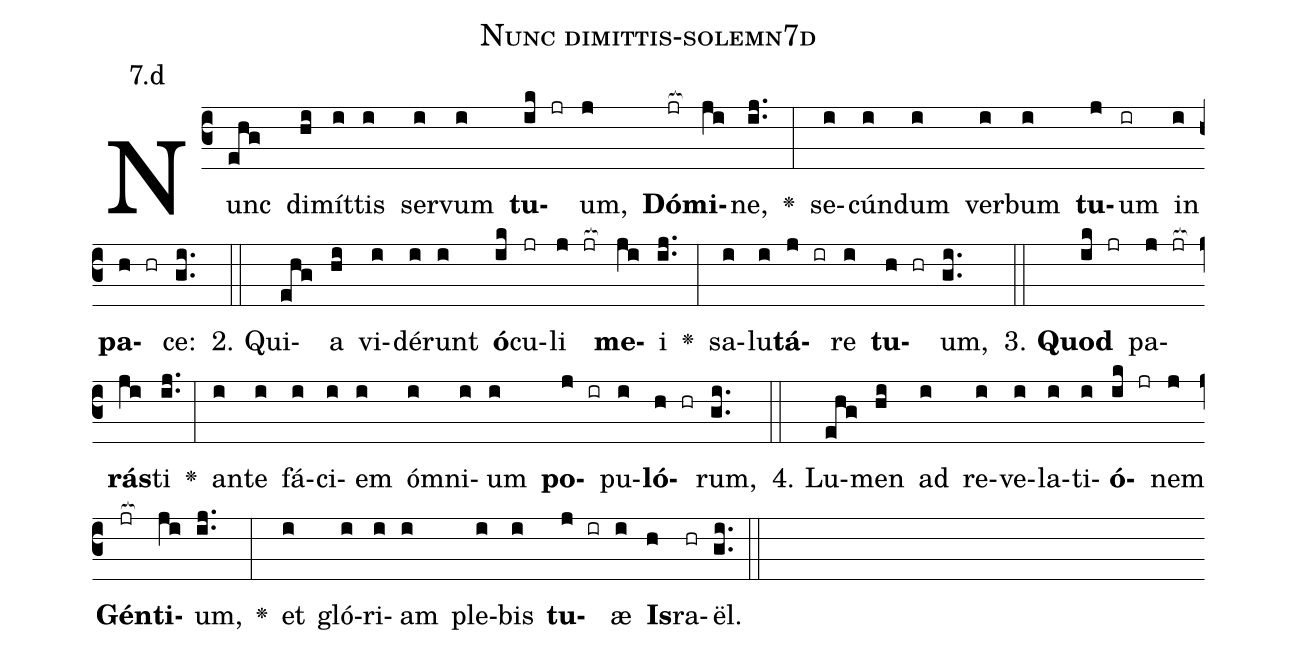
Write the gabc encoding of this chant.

name: Nunc dimittis-solemn7d;
annotation: 7.d;
%%
(c3)Nunc(ehg) di(hi)mít(i)tis(i) ser(i)vum(i) <b>tu</b>(ik jr)um,(j) <b>Dó</b>(jr[ocb:1{])<b>mi</b>(ji[ocb:0}])ne,(ij..) <v>\greheightstar</v>(:) se(i)cún(i)dum(i) ver(i)bum(i) <b>tu</b>(j)um(ir) in(i) <b>pa</b>(h hr)ce:(gi..) (::)
2. Qui(ehg)a(hi) vi(i)dé(i)runt(i) <b>ó</b>(ik)cu(jr)li(j jr[ocb:1{]) <b>me</b>(ji[ocb:0}])i(ij..) <v>\greheightstar</v>(:) sa(i)lu(i)<b>tá</b>(j ir)re(i) <b>tu</b>(h hr)um,(gi..) (::)
3. <b>Quod</b>(ik jr) pa(j jr[ocb:1{])<b>rás</b>(ji[ocb:0}])ti(ij..) <v>\greheightstar</v>(:) an(i)te(i) fá(i)ci(i)em(i) óm(i)ni(i)um(i) <b>po</b>(j ir)pu(i)<b>ló</b>(h hr)rum,(gi..) (::)
4. Lu(ehg)men(hi) ad(i) re(i)ve(i)la(i)ti(i)<b>ó</b>(ik jr)nem(j) <b>Gén</b>(jr[ocb:1{])<b>ti</b>(ji[ocb:0}])um,(ij..) <v>\greheightstar</v>(:) et(i) gló(i)ri(i)am(i) ple(i)bis(i) <b>tu</b>(j ir)æ(i) <b>Is</b>(h)ra(hr)ël.(gi..) (::)
